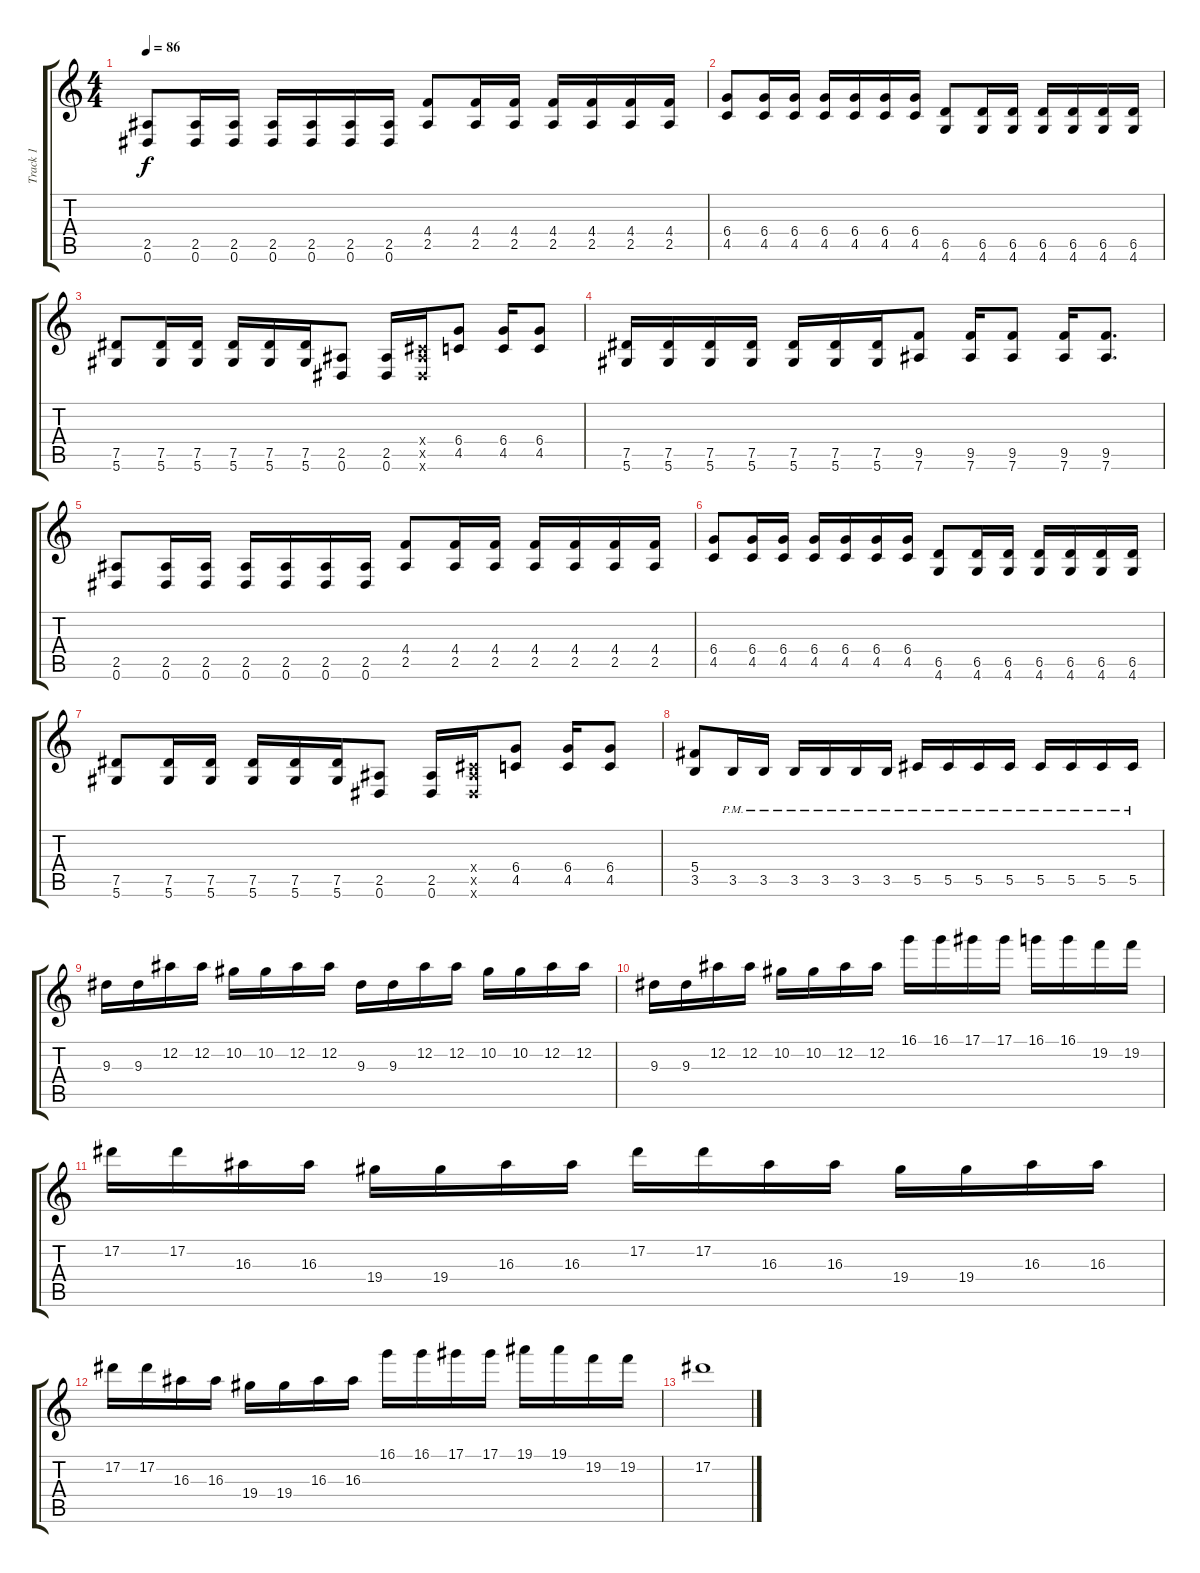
\track ("Track 1" "Track 1") {instrument overdrivenguitar}
\staff {score tabs}
\tuning (Eb4 Bb3 Gb3 Db3 Ab2 Eb2) {hide}
\ts (4 4)
\tempo 86
\clef g2
\ks c
(2.5 0.6).8{dy f} (2.5 0.6).16 (2.5 0.6).16 (2.5 0.6).16 (2.5 0.6).16 (2.5 0.6).16 (2.5 0.6).16 (4.4 2.5).8 (4.4 2.5).16 (4.4 2.5).16 (4.4 2.5).16 (4.4 2.5).16 (4.4 2.5).16 (4.4 2.5).16 |
(6.4 4.5).8 (6.4 4.5).16 (6.4 4.5).16 (6.4 4.5).16 (6.4 4.5).16 (6.4 4.5).16 (6.4 4.5).16 (6.5 4.6).8 (6.5 4.6).16 (6.5 4.6).16 (6.5 4.6).16 (6.5 4.6).16 (6.5 4.6).16 (6.5 4.6).16 |
(7.5 5.6).8 (7.5 5.6).16 (7.5 5.6).16 (7.5 5.6).16 (7.5 5.6).16 (7.5 5.6).16 (2.5 0.6).8 (2.5 0.6).16 (0.4{x} 2.5{x} 0.6{x}).16 (6.4 4.5).8 (6.4 4.5).16 (6.4 4.5).8 |
(7.5 5.6).16 (7.5 5.6).16 (7.5 5.6).16 (7.5 5.6).16 (7.5 5.6).16 (7.5 5.6).16 (7.5 5.6).16 (9.5 7.6).8 (9.5 7.6).16 (9.5 7.6).8 (9.5 7.6).16 (9.5 7.6).8{d} |
(2.5 0.6).8 (2.5 0.6).16 (2.5 0.6).16 (2.5 0.6).16 (2.5 0.6).16 (2.5 0.6).16 (2.5 0.6).16 (4.4 2.5).8 (4.4 2.5).16 (4.4 2.5).16 (4.4 2.5).16 (4.4 2.5).16 (4.4 2.5).16 (4.4 2.5).16 |
(6.4 4.5).8 (6.4 4.5).16 (6.4 4.5).16 (6.4 4.5).16 (6.4 4.5).16 (6.4 4.5).16 (6.4 4.5).16 (6.5 4.6).8 (6.5 4.6).16 (6.5 4.6).16 (6.5 4.6).16 (6.5 4.6).16 (6.5 4.6).16 (6.5 4.6).16 |
(7.5 5.6).8 (7.5 5.6).16 (7.5 5.6).16 (7.5 5.6).16 (7.5 5.6).16 (7.5 5.6).16 (2.5 0.6).8 (2.5 0.6).16 (0.4{x} 2.5{x} 0.6{x}).16 (6.4 4.5).8 (6.4 4.5).16 (6.4 4.5).8 |
(5.4 3.5).8 3.5{pm}.16 3.5{pm}.16 3.5{pm}.16 3.5{pm}.16 3.5{pm}.16 3.5{pm}.16 5.5{pm}.16 5.5{pm}.16 5.5{pm}.16 5.5{pm}.16 5.5{pm}.16 5.5{pm}.16 5.5{pm}.16 5.5{pm}.16 |
9.3.16 9.3.16 12.2.16 12.2.16 10.2.16 10.2.16 12.2.16 12.2.16 9.3.16 9.3.16 12.2.16 12.2.16 10.2.16 10.2.16 12.2.16 12.2.16 |
9.3.16 9.3.16 12.2.16 12.2.16 10.2.16 10.2.16 12.2.16 12.2.16 16.1.16 16.1.16 17.1.16 17.1.16 16.1.16 16.1.16 19.2.16 19.2.16 |
17.2.16 17.2.16 16.3.16 16.3.16 19.4.16 19.4.16 16.3.16 16.3.16 17.2.16 17.2.16 16.3.16 16.3.16 19.4.16 19.4.16 16.3.16 16.3.16 |
17.2.16 17.2.16 16.3.16 16.3.16 19.4.16 19.4.16 16.3.16 16.3.16 16.1.16 16.1.16 17.1.16 17.1.16 19.1.16 19.1.16 19.2.16 19.2.16 |
17.2.1
